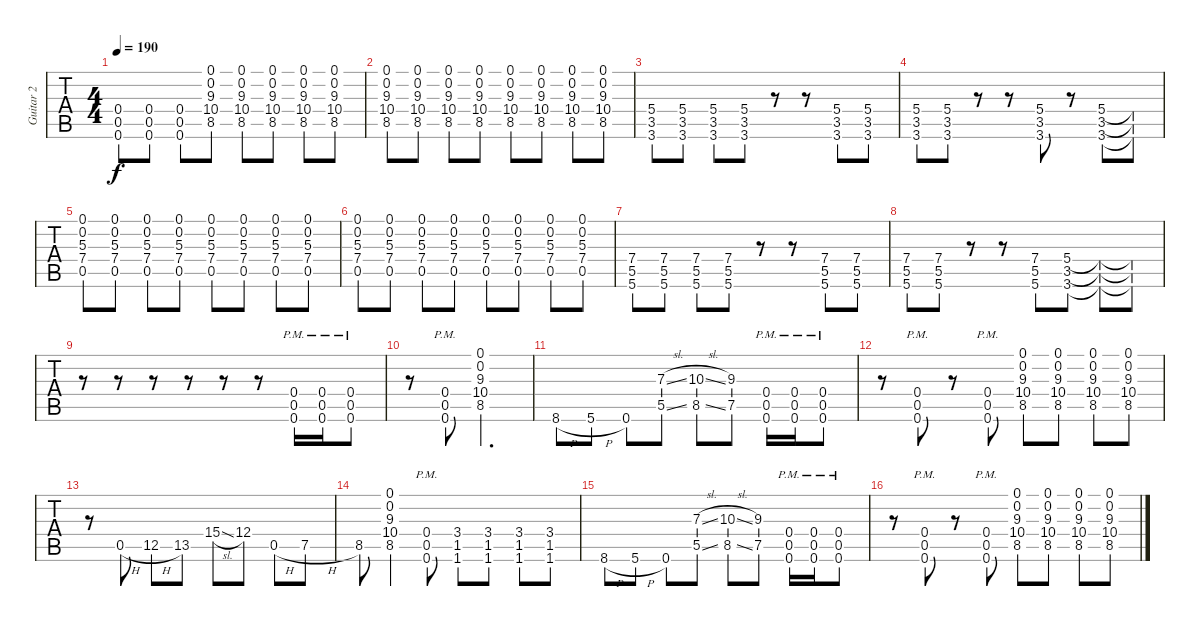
\track ("Guitar 2" "Guitar 2") {instrument distortionguitar}
\staff {tabs}
\tuning (Eb4 Bb3 Gb3 Db3 Ab2 Db2) {hide}
\ts (4 4)
\tempo 190
\clef g2
\ks c
(0.4 0.5 0.6).8{dy f} (0.4 0.5 0.6).8 (0.4 0.5 0.6).8 (0.1 0.2 9.3 10.4 8.5).8 (0.1 0.2 9.3 10.4 8.5).8 (0.1 0.2 9.3 10.4 8.5).8 (0.1 0.2 9.3 10.4 8.5).8 (0.1 0.2 9.3 10.4 8.5).8 |
(0.1 0.2 9.3 10.4 8.5).8 (0.1 0.2 9.3 10.4 8.5).8 (0.1 0.2 9.3 10.4 8.5).8 (0.1 0.2 9.3 10.4 8.5).8 (0.1 0.2 9.3 10.4 8.5).8 (0.1 0.2 9.3 10.4 8.5).8 (0.1 0.2 9.3 10.4 8.5).8 (0.1 0.2 9.3 10.4 8.5).8 |
(5.4 3.5 3.6).8 (5.4 3.5 3.6).8 (5.4 3.5 3.6).8 (5.4 3.5 3.6).8 r.8 r.8 (5.4 3.5 3.6).8 (5.4 3.5 3.6).8 |
(5.4 3.5 3.6).8 (5.4 3.5 3.6).8 r.8 r.8 (5.4 3.5 3.6).8 r.8 (5.4 3.5 3.6).8 (5.4{t} 3.5{t} 3.6{t}).8 |
(0.1 0.2 5.3 7.4 0.5).8 (0.1 0.2 5.3 7.4 0.5).8 (0.1 0.2 5.3 7.4 0.5).8 (0.1 0.2 5.3 7.4 0.5).8 (0.1 0.2 5.3 7.4 0.5).8 (0.1 0.2 5.3 7.4 0.5).8 (0.1 0.2 5.3 7.4 0.5).8 (0.1 0.2 5.3 7.4 0.5).8 |
(0.1 0.2 5.3 7.4 0.5).8 (0.1 0.2 5.3 7.4 0.5).8 (0.1 0.2 5.3 7.4 0.5).8 (0.1 0.2 5.3 7.4 0.5).8 (0.1 0.2 5.3 7.4 0.5).8 (0.1 0.2 5.3 7.4 0.5).8 (0.1 0.2 5.3 7.4 0.5).8 (0.1 0.2 5.3 7.4 0.5).8 |
(7.4 5.5 5.6).8 (7.4 5.5 5.6).8 (7.4 5.5 5.6).8 (7.4 5.5 5.6).8 r.8 r.8 (7.4 5.5 5.6).8 (7.4 5.5 5.6).8 |
(7.4 5.5 5.6).8 (7.4 5.5 5.6).8 r.8 r.8 (7.4 5.5 5.6).8 (5.4 3.5 3.6).8 (5.4{t} 3.5{t} 3.6{t}).8 (5.4{t} 3.5{t} 3.6{t}).8 |
r.8 r.8 r.8 r.8 r.8 r.8 (0.4{pm} 0.5{pm} 0.6{pm}).16 (0.4{pm} 0.5{pm} 0.6{pm}).16 (0.4{pm} 0.5{pm} 0.6{pm}).8 |
r.8 (0.4{pm} 0.5{pm} 0.6{pm}).8 (0.1 0.2 9.3 10.4 8.5).2{d} |
8.6{h}.8 5.6{h}.8 0.6.8 (7.3{sl} 5.5{sl}).8 (10.3{sl} 8.5{sl}).8 (9.3 7.5).8 (0.4{pm} 0.5{pm} 0.6{pm}).16 (0.4{pm} 0.5{pm} 0.6{pm}).16 (0.4{pm} 0.5{pm} 0.6{pm}).8 |
r.8 (0.4{pm} 0.5{pm} 0.6{pm}).8 r.8 (0.4{pm} 0.5{pm} 0.6{pm}).8 (0.1 0.2 9.3 10.4 8.5).8 (0.1 0.2 9.3 10.4 8.5).8 (0.1 0.2 9.3 10.4 8.5).8 (0.1 0.2 9.3 10.4 8.5).8 |
r.8 0.5{h}.8 12.5{h}.8 13.5.8 15.4{sl}.8 12.4.8 0.5{h}.8 7.5{h}.8 |
8.5.8 (0.1 0.2 9.3 10.4 8.5).4 (0.4{pm} 0.5{pm} 0.6{pm}).8 (3.4 1.5 1.6).8 (3.4 1.5 1.6).8 (3.4 1.5 1.6).8 (3.4 1.5 1.6).8 |
8.6{h}.8 5.6{h}.8 0.6.8 (7.3{sl} 5.5{sl}).8 (10.3{sl} 8.5{sl}).8 (9.3 7.5).8 (0.4{pm} 0.5{pm} 0.6{pm}).16 (0.4{pm} 0.5{pm} 0.6{pm}).16 (0.4{pm} 0.5{pm} 0.6{pm}).8 |
r.8 (0.4{pm} 0.5{pm} 0.6{pm}).8 r.8 (0.4{pm} 0.5{pm} 0.6{pm}).8 (0.1 0.2 9.3 10.4 8.5).8 (0.1 0.2 9.3 10.4 8.5).8 (0.1 0.2 9.3 10.4 8.5).8 (0.1 0.2 9.3 10.4 8.5).8
